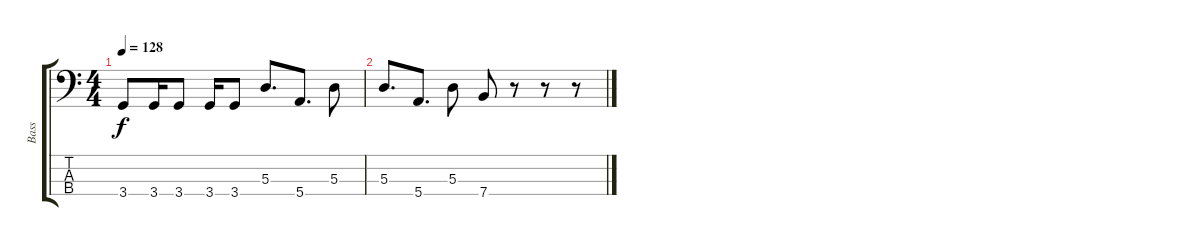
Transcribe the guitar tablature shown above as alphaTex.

\track ("Bass" "Bass") {instrument electricbassfinger}
\staff {score tabs}
\tuning (G2 D2 A1 E1) {hide}
\ts (4 4)
\tempo 128
\clef f4
\ks c
3.4.8{dy f} 3.4.16 3.4.8 3.4.16 3.4.8 5.3.8{d} 5.4.8{d} 5.3.8 |
5.3.8{d} 5.4.8{d} 5.3.8 7.4.8 r.8 r.8 r.8
